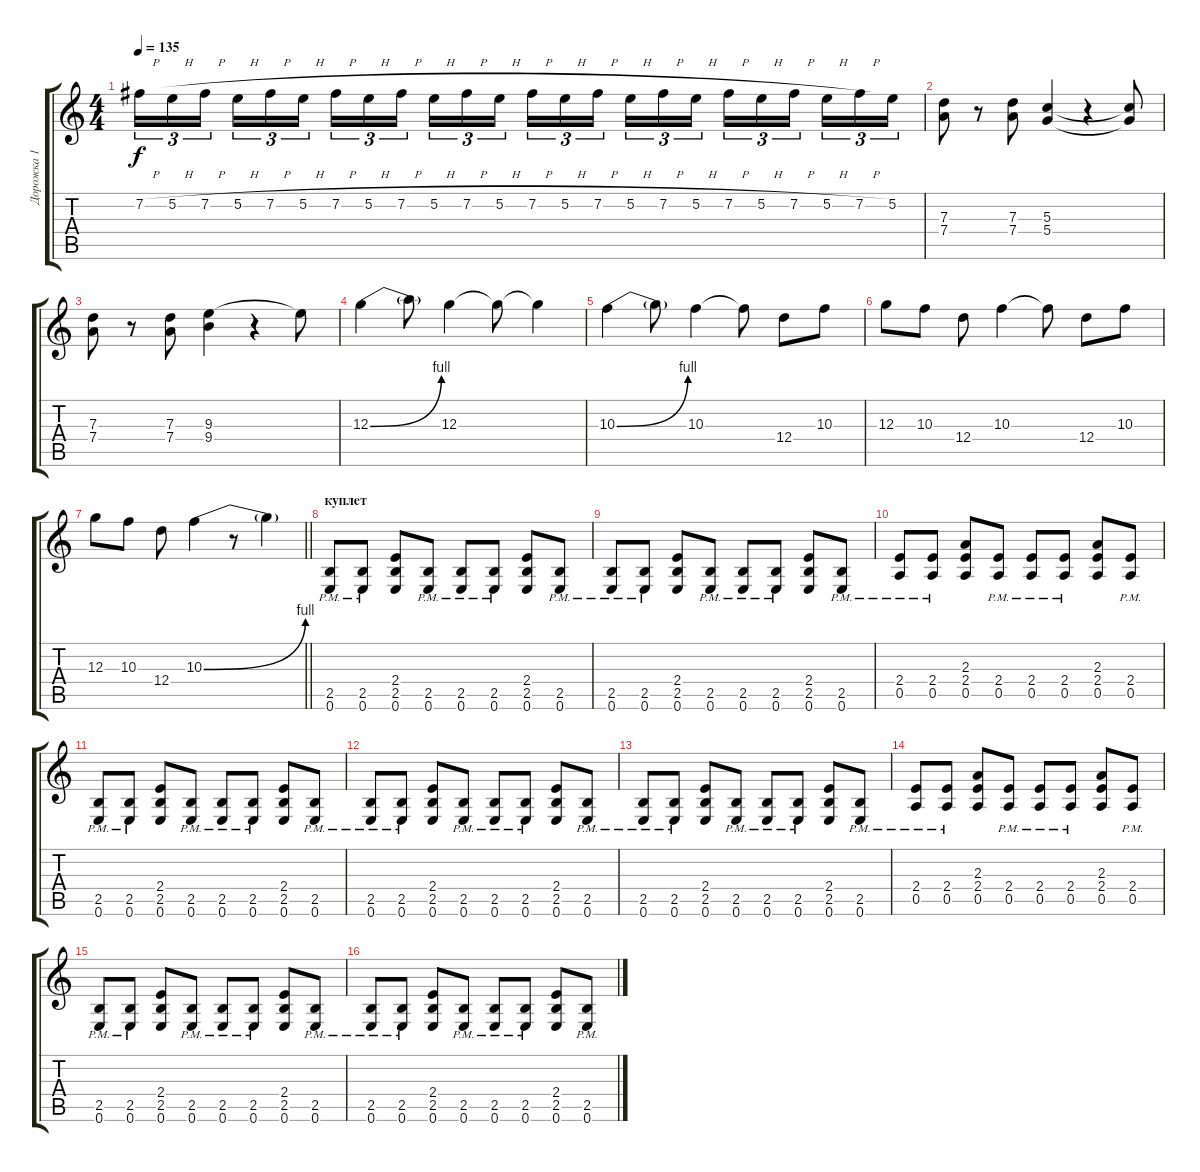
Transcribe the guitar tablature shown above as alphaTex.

\track ("Дорожка 1" "Дорожка 1") {instrument distortionguitar}
\staff {score tabs}
\tuning (E4 B3 G3 D3 A2 E2) {hide}
\ts (4 4)
\tempo 135
\clef g2
\ks c
7.2{h}.16{tu (3 2) dy f} 5.2{h}.16{tu (3 2)} 7.2{h}.16{tu (3 2) beam splitsecondary} 5.2{h}.16{tu (3 2)} 7.2{h}.16{tu (3 2)} 5.2{h}.16{tu (3 2)} 7.2{h}.16{tu (3 2)} 5.2{h}.16{tu (3 2)} 7.2{h}.16{tu (3 2) beam splitsecondary} 5.2{h}.16{tu (3 2)} 7.2{h}.16{tu (3 2)} 5.2{h}.16{tu (3 2)} 7.2{h}.16{tu (3 2)} 5.2{h}.16{tu (3 2)} 7.2{h}.16{tu (3 2) beam splitsecondary} 5.2{h}.16{tu (3 2)} 7.2{h}.16{tu (3 2)} 5.2{h}.16{tu (3 2)} 7.2{h}.16{tu (3 2)} 5.2{h}.16{tu (3 2)} 7.2{h}.16{tu (3 2) beam splitsecondary} 5.2{h}.16{tu (3 2)} 7.2{h}.16{tu (3 2)} 5.2.16{tu (3 2)} |
(7.3 7.4).8 r.8 (7.3 7.4).8 (5.3 5.4).4 r.4 (5.3{t} 5.4{t}).8 |
(7.3 7.4).8 r.8 (7.3 7.4).8 (9.3 9.4).4 r.4 9.3{t}.8 |
12.3{be (bend 0 0 60 4)}.4 12.3{t}.8 12.3.4 12.3{t}.8 12.3{t}.4 |
10.3{be (bend 0 0 60 4)}.4 10.3{t}.8 10.3.4 10.3{t}.8 12.4.8 10.3.8 |
12.3.8 10.3.8 12.4.8 10.3.4 10.3{t}.8 12.4.8 10.3.8 |
\barLineRight lightlight
12.3.8 10.3.8 12.4.8 10.3{be (bend 0 0 60 4)}.4 r.8 10.3{t}.4 |
\section ("" "куплет")
(2.5{pm} 0.6{pm}).8 (2.5{pm} 0.6{pm}).8 (2.4 2.5 0.6).8 (2.5{pm} 0.6{pm}).8 (2.5{pm} 0.6{pm}).8 (2.5{pm} 0.6{pm}).8 (2.4 2.5 0.6).8 (2.5{pm} 0.6{pm}).8 |
(2.5{pm} 0.6{pm}).8 (2.5{pm} 0.6{pm}).8 (2.4 2.5 0.6).8 (2.5{pm} 0.6{pm}).8 (2.5{pm} 0.6{pm}).8 (2.5{pm} 0.6{pm}).8 (2.4 2.5 0.6).8 (2.5{pm} 0.6{pm}).8 |
(2.4{pm} 0.5{pm}).8 (2.4{pm} 0.5{pm}).8 (2.3 2.4 0.5).8 (2.4{pm} 0.5{pm}).8 (2.4{pm} 0.5{pm}).8 (2.4{pm} 0.5{pm}).8 (2.3 2.4 0.5).8 (2.4{pm} 0.5{pm}).8 |
(2.5{pm} 0.6{pm}).8 (2.5{pm} 0.6{pm}).8 (2.4 2.5 0.6).8 (2.5{pm} 0.6{pm}).8 (2.5{pm} 0.6{pm}).8 (2.5{pm} 0.6{pm}).8 (2.4 2.5 0.6).8 (2.5{pm} 0.6{pm}).8 |
(2.5{pm} 0.6{pm}).8 (2.5{pm} 0.6{pm}).8 (2.4 2.5 0.6).8 (2.5{pm} 0.6{pm}).8 (2.5{pm} 0.6{pm}).8 (2.5{pm} 0.6{pm}).8 (2.4 2.5 0.6).8 (2.5{pm} 0.6{pm}).8 |
(2.5{pm} 0.6{pm}).8 (2.5{pm} 0.6{pm}).8 (2.4 2.5 0.6).8 (2.5{pm} 0.6{pm}).8 (2.5{pm} 0.6{pm}).8 (2.5{pm} 0.6{pm}).8 (2.4 2.5 0.6).8 (2.5{pm} 0.6{pm}).8 |
(2.4{pm} 0.5{pm}).8 (2.4{pm} 0.5{pm}).8 (2.3 2.4 0.5).8 (2.4{pm} 0.5{pm}).8 (2.4{pm} 0.5{pm}).8 (2.4{pm} 0.5{pm}).8 (2.3 2.4 0.5).8 (2.4{pm} 0.5{pm}).8 |
(2.5{pm} 0.6{pm}).8 (2.5{pm} 0.6{pm}).8 (2.4 2.5 0.6).8 (2.5{pm} 0.6{pm}).8 (2.5{pm} 0.6{pm}).8 (2.5{pm} 0.6{pm}).8 (2.4 2.5 0.6).8 (2.5{pm} 0.6{pm}).8 |
(2.5{pm} 0.6{pm}).8 (2.5{pm} 0.6{pm}).8 (2.4 2.5 0.6).8 (2.5{pm} 0.6{pm}).8 (2.5{pm} 0.6{pm}).8 (2.5{pm} 0.6{pm}).8 (2.4 2.5 0.6).8 (2.5{pm} 0.6{pm}).8
